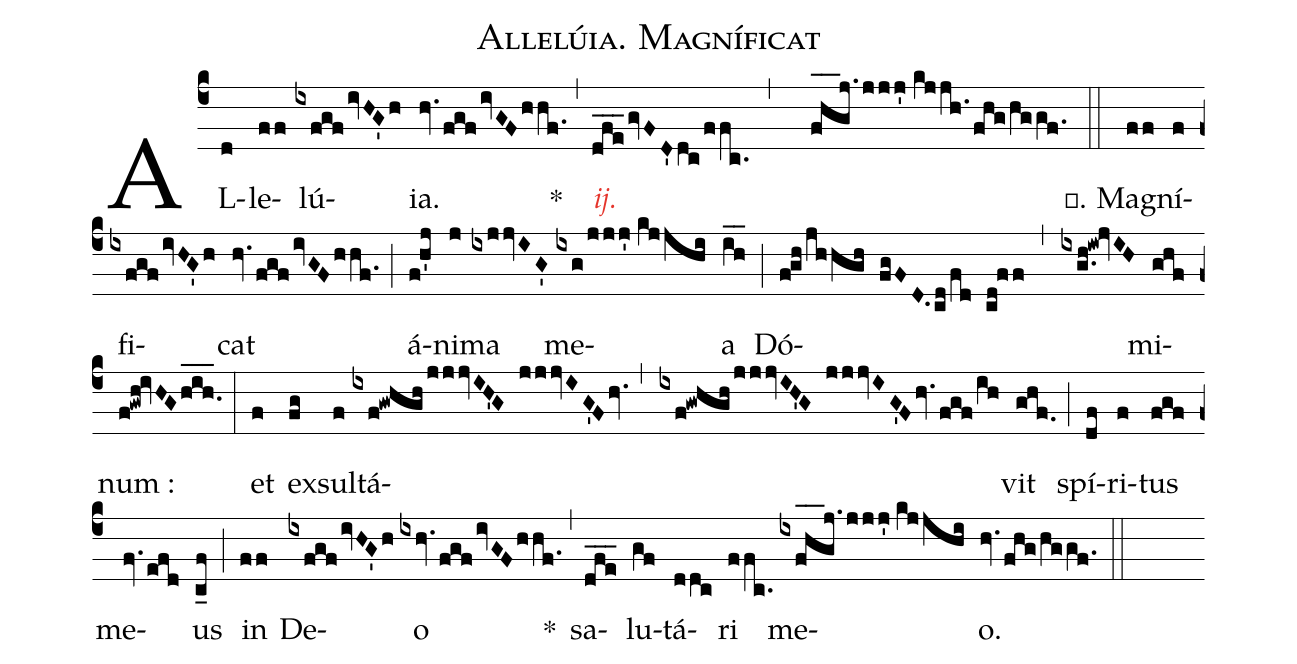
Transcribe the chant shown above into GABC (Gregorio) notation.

name:Allelúia. Magníficat;
%%
(c4) AL(d)le(f!/f)lú(ixfgfivHG'h)ia.(hv.fgfivGFh!/hf.) *(,) <i><c>ij.</c></i>(dfe___gvFD'dc/f!/fc., f_h_g_j.j!/j!/j'//kjjh./fhg/hggf.) (::)

℣. Ma(f!/f)gní(f)fi(ixfgfivHG'h)cat(hv.fgfivGFhhf.) (;) á(f!h'j)ni(j)ma(ixjjvIG') me(ixg/j!/j!/j'//kj!/jhi)a(ih__) (;) Dó(f!gh/jh!/hgh fgFD./cd/fd cd!ff,ixg.h!iw!jvIH)mi(ghf)num :(f!gwh!ivHGh_i_h._) (:)
et(f) ex(fg)sul(f)tá(ixf!gwhgh/jjjvIH'G jjjvIG'Fhv.,ixf!gwhgh/jjjvIH'G jjjvIG'Fhv.fgf/ih)vit(ghf.) (;) spí(df)ri(f)tus(fgf) me(fv.efd)us(c_f) (;) in(ff) De(ixfgfivHG'h)o(ixhv.fgfivGFhhf.) *(,) sa(dfe___)lu(gf)tá(ddc)ri(ffc.) me(ixf_h_g_j.jjj'//kjjhi)o.(hv.fhg/hggf.) (::)
